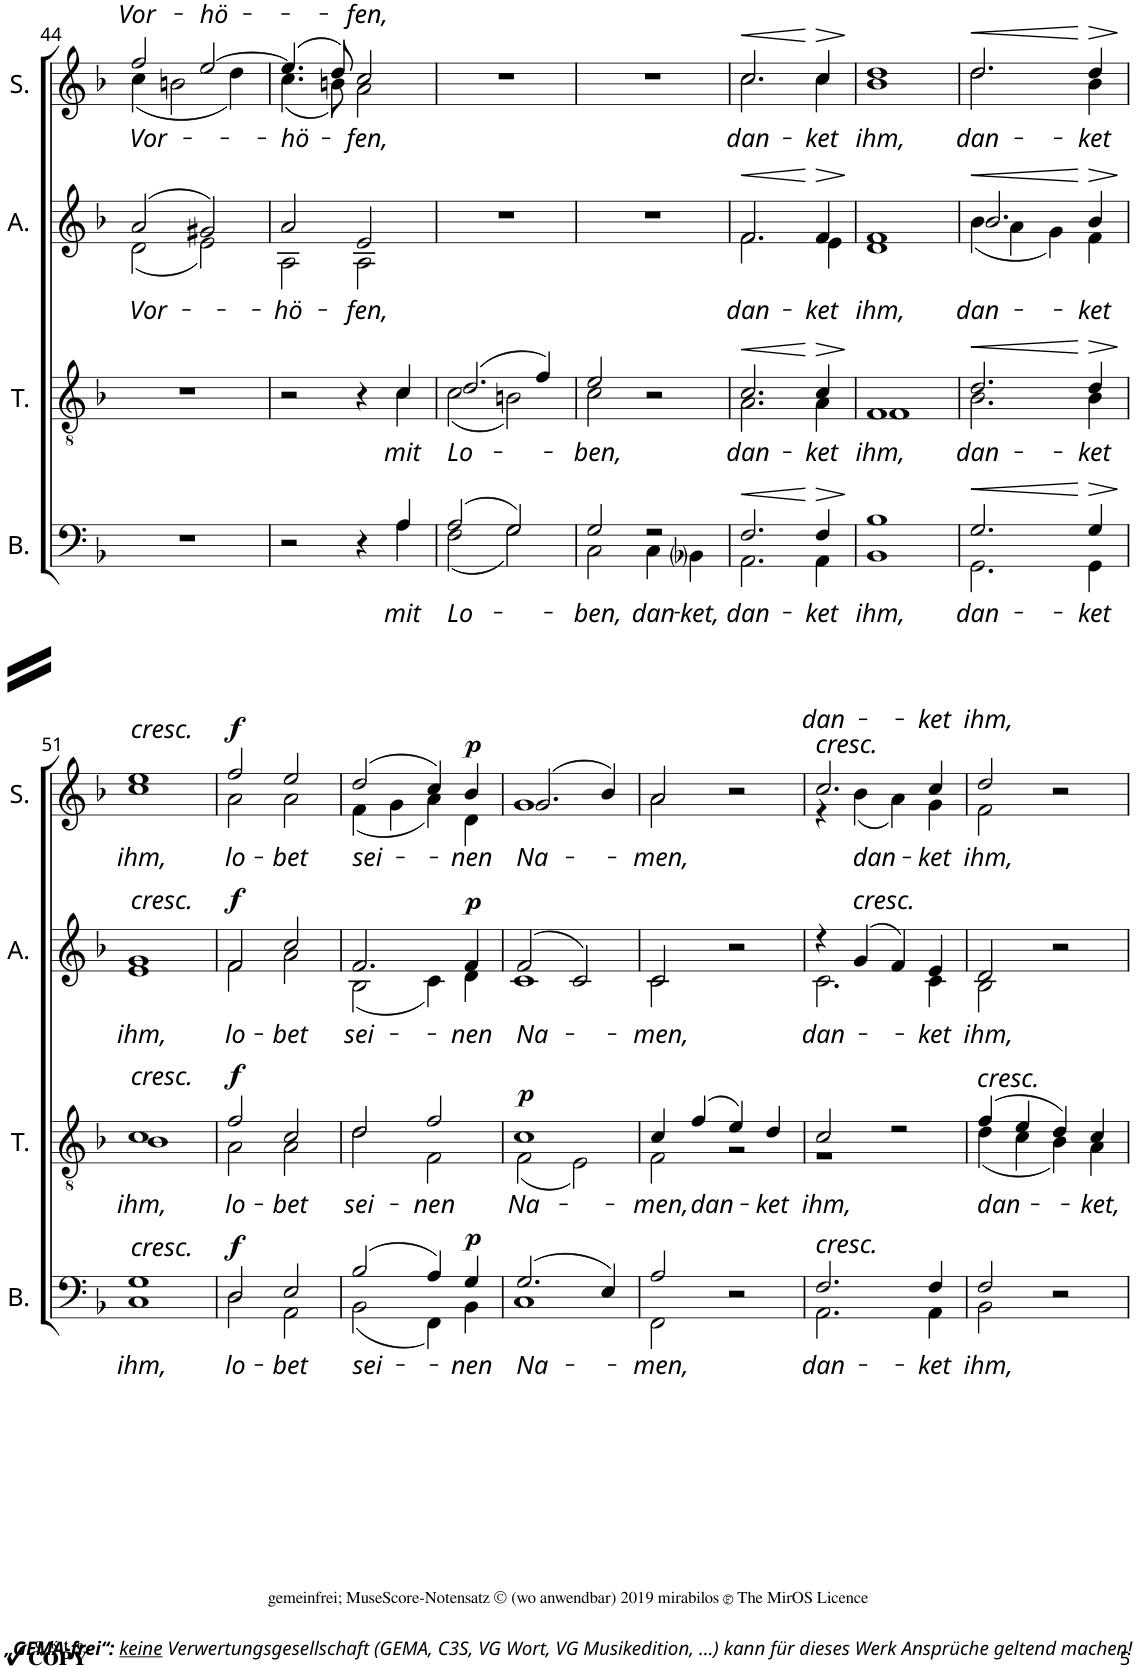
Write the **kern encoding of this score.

**kern	**text	**dynam	**kern	**text	**dynam	**kern	**text	**dynam	**kern	**text	**dynam
*part4	*part4	*part4	*part3	*part3	*part3	*part2	*part2	*part2	*part1	*part1	*part1
*staff4	*staff4	*staff4	*staff3	*staff3	*staff3	*staff2	*staff2	*staff2	*staff1	*staff1	*staff1
*I"Baß	*	*	*I"Tenor	*	*	*I"Alt	*	*	*I"Sopran	*	*
*I'B.	*	*	*I'T.	*	*	*I'A.	*	*	*I'S.	*	*
!!LO:PB:g=z
*clefF4	*	*	*clefGv2	*	*	*clefG2	*	*	*clefG2	*	*
*k[b-]	*	*	*k[b-]	*	*	*k[b-]	*	*	*k[b-]	*	*
*M4/4	*	*	*M4/4	*	*	*M4/4	*	*	*M4/4	*	*
*met(c)	*	*	*met(c)	*	*	*met(c)	*	*	*met(c)	*	*
=44	=44	=44	=44	=44	=44	=44	=44	=44	=44	=44	=44
!	!	!	!	!	!	!	!LO:LY:b	!	!	!LO:LY:a	!
*	*	*	*	*	*	*^	*	*	*^	*	*
!	!	!	!	!	!	!	!	!	!	!	!	!LO:LY:b	!
1r	.	.	1r	.	.	(2a/	(2d\	Vor-	.	2ff/	(4cc\	Vor-	.
.	.	.	.	.	.	.	.	.	.	.	2bn\	.	.
!	!	!	!	!	!	!	!	!	!	!	!	!LO:LY:a	!
.	.	.	.	.	.	2g#X/)	2e\)	.	.	[2ee/	.	-hö-	.
.	.	.	.	.	.	.	.	.	.	.	4dd\)	.	.
=45	=45	=45	=45	=45	=45	=45	=45	=45	=45	=45	=45	=45	=45
*^	*	*	*^	*	*	*	*	*	*	*	*	*	*
!	!	!	!	!	!	!	!	!	!	!LO:LY:b	!	!	!	!LO:LY:b	!
2r	2.ryy	.	.	2r	2.ryy	.	.	2a/	2A\	-hö-	.	(4.ee/]	(4.cc\	-hö-	.
.	.	.	.	.	.	.	.	.	.	.	.	8dd/)	8bn\)	.	.
!	!	!	!	!	!	!	!	!	!	!LO:LY:b	!	!	!	!LO:LY:a	!
!	!	!	!	!	!	!	!	!	!	!	!	!	!	!LO:LY:b	!
4r	.	.	.	4r	.	.	.	2e/	2A\	-fen,	.	2cc/	2a\	-fen,	.
!	!	!LO:LY:b	!	!	!	!LO:LY:b	!	!	!	!	!	!	!	!	!
4A/	4A\	mit	.	4c/	4c\	mit	.	.	.	.	.	.	.	.	.
*	*	*	*	*	*	*	*	*v	*v	*	*	*	*	*	*
*	*	*	*	*	*	*	*	*	*	*	*v	*v	*	*
=46	=46	=46	=46	=46	=46	=46	=46	=46	=46	=46	=46	=46	=46
!	!	!LO:LY:b	!	!	!	!LO:LY:b	!	!	!	!	!	!	!
(2A/	(2F\	Lo-	.	(2.d/	(2c\	Lo-	.	1r	.	.	1r	.	.
2G/)	2G\)	.	.	.	2Bn\)	.	.	.	.	.	.	.	.
.	.	.	.	4f/)	.	.	.	.	.	.	.	.	.
=47	=47	=47	=47	=47	=47	=47	=47	=47	=47	=47	=47	=47	=47
!	!	!LO:LY:b	!	!	!	!LO:LY:b	!	!	!	!	!	!	!
2G/	2C\	-ben,	.	2e/	2c\	-ben,	.	1r	.	.	1r	.	.
!	!	!LO:LY:b	!	!	!	!	!	!	!	!	!	!	!
2r	4C\	dan-	.	2r	2ryy	.	.	.	.	.	.	.	.
!	!	!LO:LY:b	!	!	!	!	!	!	!	!	!	!	!
.	4BB-i\	-ket,	.	.	.	.	.	.	.	.	.	.	.
=48	=48	=48	=48	=48	=48	=48	=48	=48	=48	=48	=48	=48	=48
!	!	!LO:LY:b	!LO:HP:b	!	!	!LO:LY:b	!LO:HP:b	!	!LO:LY:b	!LO:HP:b	!	!LO:LY:b	!LO:HP:b
*	*	*	*	*	*	*	*	*^	*	*	*^	*	*
2.F/	2.AA\	dan-	<	2.c/	2.A\	dan-	<	2.f/	2.f\	dan-	<	2.cc/	2.cc\	dan-	<
!	!	!LO:LY:b	!LO:HP:n=1:b	!	!	!LO:LY:b	!LO:HP:n=1:b	!	!	!LO:LY:b	!LO:HP:n=1:b	!	!	!LO:LY:b	!LO:HP:n=1:b
4F/	4AA\	-ket	[ >	4c/	4A\	-ket	[ >	4f/	4e\	-ket	[ >	4cc/	4cc\	-ket	[ >
*v	*v	*	*	*	*	*	*	*v	*v	*	*	*v	*v	*	*
*	*	*	*v	*v	*	*	*	*	*	*	*	*
.	.	]	.	.	]	.	.	]	.	.	]
=49	=49	=49	=49	=49	=49	=49	=49	=49	=49	=49	=49
!	!LO:LY:b	!	!	!LO:LY:b	!	!	!LO:LY:b	!	!	!LO:LY:b	!
*^	*	*	*^	*	*	*^	*	*	*^	*	*
1B-	1BB-	ihm,	.	1F	1F	ihm,	.	1f	1d	ihm,	.	1dd	1b-	ihm,	.
=50	=50	=50	=50	=50	=50	=50	=50	=50	=50	=50	=50	=50	=50	=50	=50
!	!	!LO:LY:b	!LO:HP:b	!	!	!LO:LY:b	!LO:HP:b	!	!	!LO:LY:b	!LO:HP:b	!	!	!LO:LY:b	!LO:HP:b
2.G/	2.GG\	dan-	<	2.d/	2.B-\	dan-	<	2.b-/	(4b-\	dan-	<	2.dd/	2.dd\	dan-	<
.	.	.	.	.	.	.	.	.	4a\	.	.	.	.	.	.
.	.	.	.	.	.	.	.	.	4g\)	.	.	.	.	.	.
!	!	!LO:LY:b	!LO:HP:n=1:b	!	!	!LO:LY:b	!LO:HP:n=1:b	!	!	!LO:LY:b	!LO:HP:n=1:b	!	!	!LO:LY:b	!LO:HP:n=1:b
4G/	4GG\	-ket	[ >	4d/	4B-\	-ket	[ >	4b-/	4f\	-ket	[ >	4dd/	4b-\	-ket	[ >
*v	*v	*	*	*	*	*	*	*v	*v	*	*	*v	*v	*	*
*	*	*	*v	*v	*	*	*	*	*	*	*	*
.	.	]	.	.	]	.	.	]	.	.	]
!!LO:LB:g=z
=51	=51	=51	=51	=51	=51	=51	=51	=51	=51	=51	=51
!	!	!	!	!	!	!	!	!	!LO:TX:a:i:t=cresc.	!	!
!	!	!	!	!	!	!LO:TX:a:i:t=cresc.	!	!	!	!	!
!	!	!	!LO:TX:a:i:t=cresc.	!	!	!	!	!	!	!	!
!LO:TX:a:i:t=cresc.	!	!	!	!	!	!	!	!	!	!	!
!	!LO:LY:b	!	!	!LO:LY:b	!	!	!LO:LY:b	!	!	!LO:LY:b	!
*^	*	*	*^	*	*	*^	*	*	*^	*	*
1G	1C	ihm,	.	1c	1B-	ihm,	.	1g	1e	ihm,	.	1ee	1cc	ihm,	.
=52	=52	=52	=52	=52	=52	=52	=52	=52	=52	=52	=52	=52	=52	=52	=52
!	!	!LO:LY:b	!LO:DY:a	!	!	!LO:LY:b	!LO:DY:a	!	!	!LO:LY:b	!LO:DY:a	!	!	!LO:LY:b	!LO:DY:a
2D/	2D\	lo-	f	2f/	2A\	lo-	f	2f/	2f\	lo-	f	2ff/	2a\	lo-	f
!	!	!LO:LY:b	!	!	!	!LO:LY:b	!	!	!	!LO:LY:b	!	!	!	!LO:LY:b	!
2E/	2AA\	-bet	.	2c/	2A\	-bet	.	2cc/	2a\	-bet	.	2ee/	2a\	-bet	.
=53	=53	=53	=53	=53	=53	=53	=53	=53	=53	=53	=53	=53	=53	=53	=53
!	!	!LO:LY:b	!	!	!	!LO:LY:b	!	!	!	!LO:LY:b	!	!	!	!LO:LY:b	!
(2B-/	(2BB-\	sei-	.	2d/	2d\	sei-	.	2.f/	(2B-\	sei-	.	(2dd/	(4f\	sei-	.
.	.	.	.	.	.	.	.	.	.	.	.	.	4g\	.	.
!	!	!	!	!	!	!LO:LY:b	!	!	!	!	!	!	!	!	!
4A/)	4FF\)	.	.	2f/	2F\	-nen	.	.	4c\)	.	.	4cc/)	4a\)	.	.
!	!	!LO:LY:b	!LO:DY:a	!	!	!	!	!	!	!LO:LY:b	!LO:DY:a	!	!	!LO:LY:b	!LO:DY:a
4G/	4BB-\	-nen	p	.	.	.	.	4f/	4d\	-nen	p	4b-/	4d\	-nen	p
=54	=54	=54	=54	=54	=54	=54	=54	=54	=54	=54	=54	=54	=54	=54	=54
!	!	!LO:LY:b	!	!	!	!LO:LY:b	!LO:DY:a	!	!	!LO:LY:b	!	!	!	!LO:LY:b	!
(2.G/	1C	Na-	.	1c	(2F\	Na-	p	(2f/	1c	Na-	.	(2.g/	1g	Na-	.
.	.	.	.	.	2E\)	.	.	2c/)	.	.	.	.	.	.	.
4E/)	.	.	.	.	.	.	.	.	.	.	.	4b-/)	.	.	.
=55	=55	=55	=55	=55	=55	=55	=55	=55	=55	=55	=55	=55	=55	=55	=55
!	!	!LO:LY:b	!	!	!	!LO:LY:b	!	!	!	!LO:LY:b	!	!	!	!LO:LY:b	!
2A/	2FF\	-men,	.	4c/	2F\	-men,	.	2c/	2c\	-men,	.	2a/	2a\	-men,	.
!	!	!	!	!	!	!LO:LY:b	!	!	!	!	!	!	!	!	!
.	.	.	.	(4f/	.	dan-	.	.	.	.	.	.	.	.	.
2r	2ryy	.	.	4e/)	2r	.	.	2r	2ryy	.	.	2r	2ryy	.	.
!	!	!	!	!	!	!LO:LY:b	!	!	!	!	!	!	!	!	!
.	.	.	.	4d/	.	-ket	.	.	.	.	.	.	.	.	.
=56	=56	=56	=56	=56	=56	=56	=56	=56	=56	=56	=56	=56	=56	=56	=56
!	!	!	!	!	!	!	!	!	!	!	!	!LO:TX:a:i:t=cresc.	!	!	!
!LO:TX:a:i:t=cresc.	!	!	!	!	!	!	!	!	!	!	!	!	!	!	!
!	!	!LO:LY:b	!	!	!	!LO:LY:b	!	!	!	!LO:LY:b	!	!	!	!LO:LY:a	!
2.F/	2.AA\	dan-	.	2c/	1r	ihm,	.	4r	2.c\	dan-	.	2.cc/	4r	dan-	.
!	!	!	!	!	!	!	!	!LO:TX:a:i:t=cresc.	!	!	!	!	!	!	!
!	!	!	!	!	!	!	!	!	!	!	!	!	!	!LO:LY:b	!
.	.	.	.	.	.	.	.	(4g/	.	.	.	.	(4b-\	dan-	.
.	.	.	.	2r	.	.	.	4f/)	.	.	.	.	4a\)	.	.
!	!	!LO:LY:b	!	!	!	!	!	!	!	!LO:LY:b	!	!	!	!LO:LY:a	!
!	!	!	!	!	!	!	!	!	!	!	!	!	!	!LO:LY:b	!
4F/	4AA\	-ket	.	.	.	.	.	4e/	4c\	-ket	.	4cc/	4g\	-ket	.
=57	=57	=57	=57	=57	=57	=57	=57	=57	=57	=57	=57	=57	=57	=57	=57
!	!	!	!	!LO:TX:a:i:t=cresc.	!	!	!	!	!	!	!	!	!	!	!
!	!	!LO:LY:b	!	!	!	!LO:LY:b	!	!	!	!LO:LY:b	!	!	!	!LO:LY:a	!
!	!	!	!	!	!	!	!	!	!	!	!	!	!	!LO:LY:b	!
2F/	2BB-\	ihm,	.	(4f/	(4d\	dan-	.	2d/	2B-\	ihm,	.	2dd/	2f\	ihm,	.
.	.	.	.	4e/	4c\	.	.	.	.	.	.	.	.	.	.
2r	2ryy	.	.	4d/)	4B-\)	.	.	2r	2ryy	.	.	2r	2ryy	.	.
!	!	!	!	!	!	!LO:LY:b	!	!	!	!	!	!	!	!	!
.	.	.	.	4c/	4A\	-ket,	.	.	.	.	.	.	.	.	.
*v	*v	*	*	*	*	*	*	*v	*v	*	*	*v	*v	*	*
*	*	*	*v	*v	*	*	*	*	*	*	*	*
=	=	=	=	=	=	=	=	=	=	=	=
*-	*-	*-	*-	*-	*-	*-	*-	*-	*-	*-	*-
